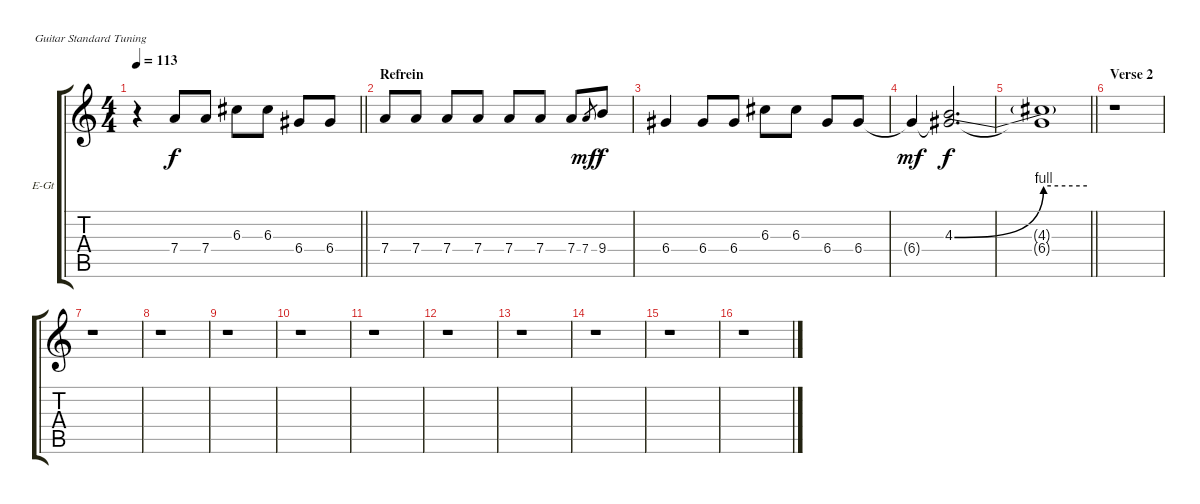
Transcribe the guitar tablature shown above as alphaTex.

\bracketExtendMode groupsimilarinstruments
\firstSystemTrackNameOrientation horizontal
\otherSystemsTrackNameOrientation horizontal
\track ("Solo" "E-Gt") {instrument distortionguitar}
\staff {score tabs}
\tuning (E4 B3 G3 D3 A2 E2)
\ts (4 4)
\tempo 113
\clef g2
\barLineRight lightlight
\ks c
r.4{dy f} 7.4.8 7.4.8 6.3.8 6.3.8 6.4.8 6.4.8 |
\section ("" "Refrein")
7.4.8 7.4.8 7.4.8 7.4.8 7.4.8 7.4.8 7.4.8 7.4.8{gr dy mf} 9.4.8{dy f} |
6.4.4 6.4.8 6.4.8 6.3.8 6.3.8 6.4.8 6.4.8 |
6.4{t}.4{dy mf} (6.4{t} 4.3{be (bend 0 0 60 4)}).2{d dy f} |
\barLineRight lightlight
(6.4{t} 4.3{be (hold 0 4 60 4) t}).1 |
\section ("" "Verse 2")
r.1 |
r.1 |
r.1 |
r.1 |
r.1 |
r.1 |
r.1 |
r.1 |
r.1 |
r.1 |
r.1
